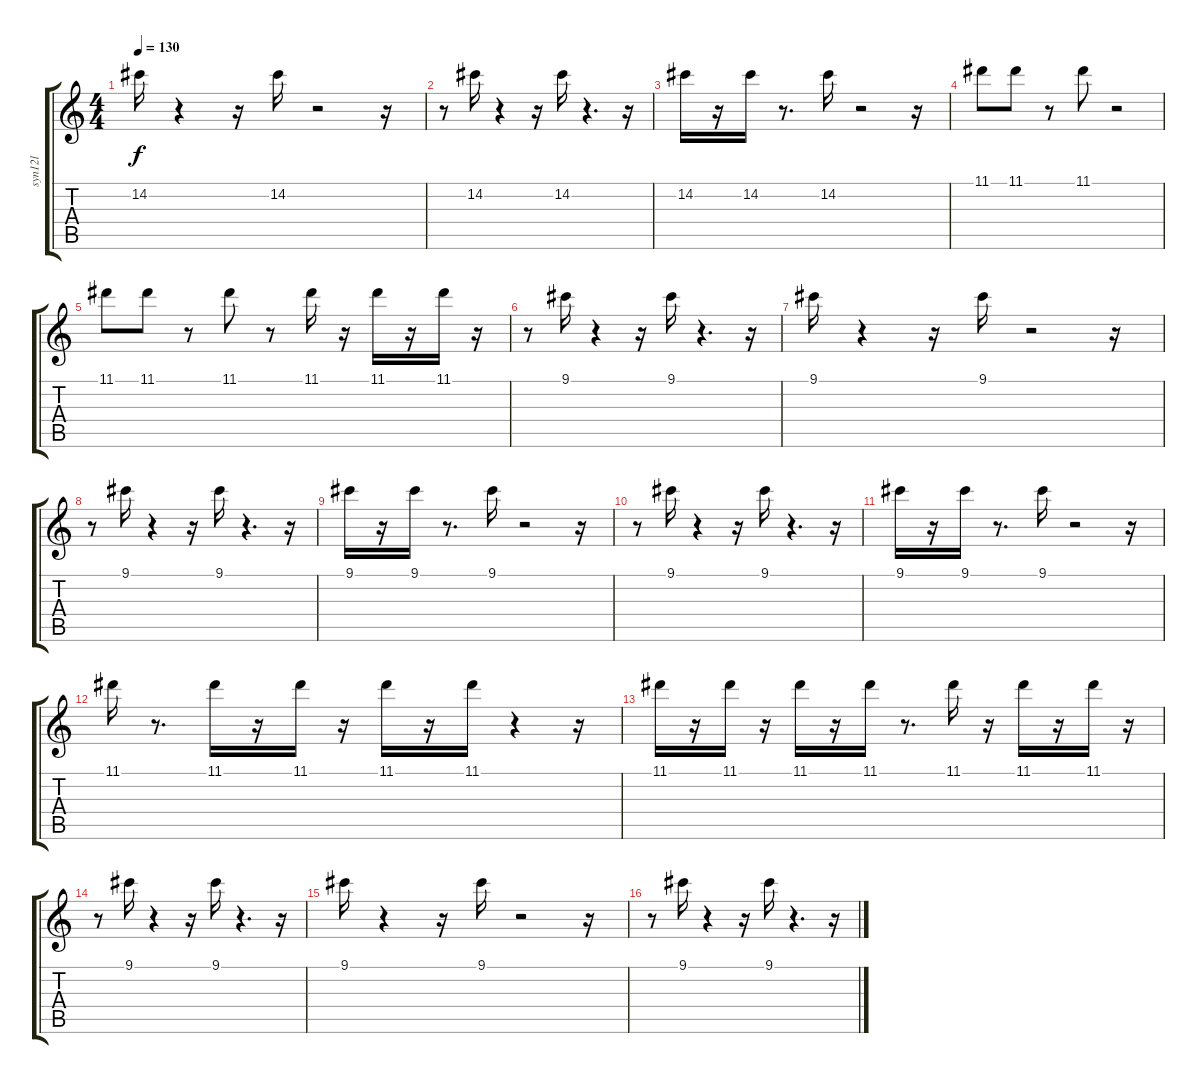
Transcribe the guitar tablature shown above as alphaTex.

\track ("syn12l              " "syn12l    ") {instrument acousticguitarnylon}
\staff {score tabs}
\tuning (E4 B3 G3 D3 A2 E2) {hide}
\ts (4 4)
\tempo 130
\clef g2
\ks c
14.2.16{dy f} r.4 r.16 14.2.16 r.2 r.16 |
r.8 14.2.16 r.4 r.16 14.2.16 r.4{d} r.16 |
14.2.16 r.16 14.2.16 r.8{d} 14.2.16 r.2 r.16 |
11.1.8 11.1.8 r.8 11.1.8 r.2 |
11.1.8 11.1.8 r.8 11.1.8 r.8 11.1.16 r.16 11.1.16 r.16 11.1.16 r.16 |
r.8 9.1.16 r.4 r.16 9.1.16 r.4{d} r.16 |
9.1.16 r.4 r.16 9.1.16 r.2 r.16 |
r.8 9.1.16 r.4 r.16 9.1.16 r.4{d} r.16 |
9.1.16 r.16 9.1.16 r.8{d} 9.1.16 r.2 r.16 |
r.8 9.1.16 r.4 r.16 9.1.16 r.4{d} r.16 |
9.1.16 r.16 9.1.16 r.8{d} 9.1.16 r.2 r.16 |
11.1.16 r.8{d} 11.1.16 r.16 11.1.16 r.16 11.1.16 r.16 11.1.16 r.4 r.16 |
11.1.16 r.16 11.1.16 r.16 11.1.16 r.16 11.1.16 r.8{d} 11.1.16 r.16 11.1.16 r.16 11.1.16 r.16 |
r.8 9.1.16 r.4 r.16 9.1.16 r.4{d} r.16 |
9.1.16 r.4 r.16 9.1.16 r.2 r.16 |
r.8 9.1.16 r.4 r.16 9.1.16 r.4{d} r.16
